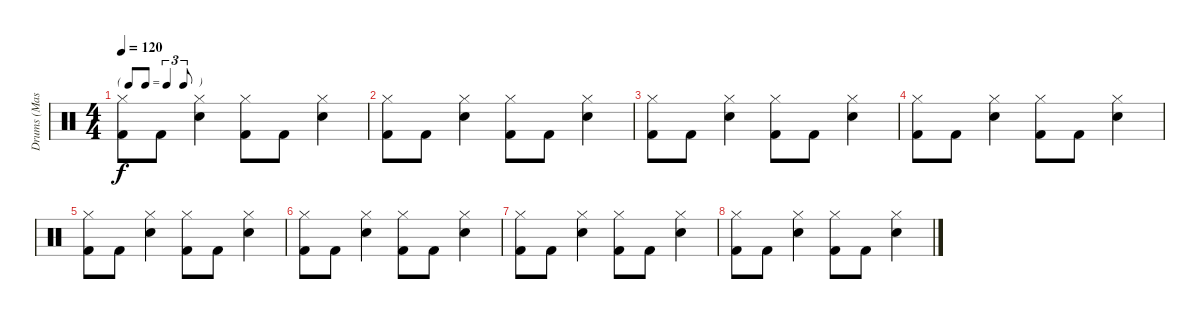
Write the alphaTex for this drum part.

\track ("Drums (Mason)" "Drums (Mas") {instrument percussion}
\staff {score}
\articulation defaults
\ts (4 4)
\tf triplet8th
\tempo 120
\clef neutral
\ks c
("Hi-Hat (closed)" "Kick (hit) 2").8{dy f} "Kick (hit) 2".8 ("Hi-Hat (closed)" "Electric Snare (hit)").4 ("Hi-Hat (closed)" "Kick (hit) 2").8 "Kick (hit) 2".8 ("Hi-Hat (closed)" "Electric Snare (hit)").4 |
("Hi-Hat (closed)" "Kick (hit) 2").8 "Kick (hit) 2".8 ("Hi-Hat (closed)" "Electric Snare (hit)").4 ("Hi-Hat (closed)" "Kick (hit) 2").8 "Kick (hit) 2".8 ("Hi-Hat (closed)" "Electric Snare (hit)").4 |
("Hi-Hat (closed)" "Kick (hit) 2").8 "Kick (hit) 2".8 ("Hi-Hat (closed)" "Electric Snare (hit)").4 ("Hi-Hat (closed)" "Kick (hit) 2").8 "Kick (hit) 2".8 ("Hi-Hat (closed)" "Electric Snare (hit)").4 |
("Hi-Hat (closed)" "Kick (hit) 2").8 "Kick (hit) 2".8 ("Hi-Hat (closed)" "Electric Snare (hit)").4 ("Hi-Hat (closed)" "Kick (hit) 2").8 "Kick (hit) 2".8 ("Hi-Hat (closed)" "Electric Snare (hit)").4 |
("Hi-Hat (closed)" "Kick (hit) 2").8 "Kick (hit) 2".8 ("Hi-Hat (closed)" "Electric Snare (hit)").4 ("Hi-Hat (closed)" "Kick (hit) 2").8 "Kick (hit) 2".8 ("Hi-Hat (closed)" "Electric Snare (hit)").4 |
("Hi-Hat (closed)" "Kick (hit) 2").8 "Kick (hit) 2".8 ("Hi-Hat (closed)" "Electric Snare (hit)").4 ("Hi-Hat (closed)" "Kick (hit) 2").8 "Kick (hit) 2".8 ("Hi-Hat (closed)" "Electric Snare (hit)").4 |
("Hi-Hat (closed)" "Kick (hit) 2").8 "Kick (hit) 2".8 ("Hi-Hat (closed)" "Electric Snare (hit)").4 ("Hi-Hat (closed)" "Kick (hit) 2").8 "Kick (hit) 2".8 ("Hi-Hat (closed)" "Electric Snare (hit)").4 |
("Hi-Hat (closed)" "Kick (hit) 2").8 "Kick (hit) 2".8 ("Hi-Hat (closed)" "Electric Snare (hit)").4 ("Hi-Hat (closed)" "Kick (hit) 2").8 "Kick (hit) 2".8 ("Hi-Hat (closed)" "Electric Snare (hit)").4
